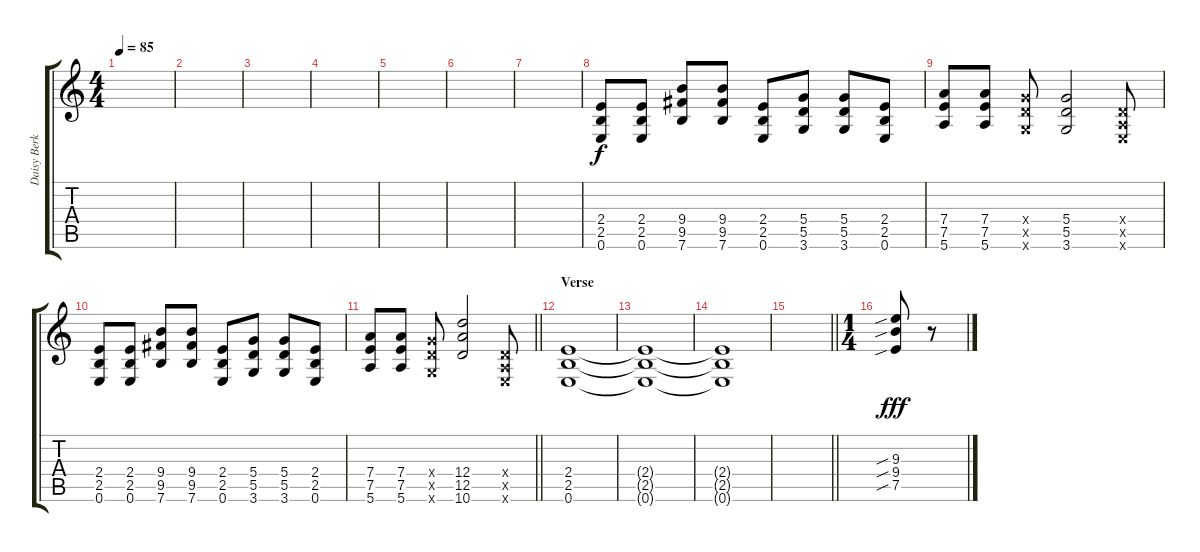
\track ("Daisy Berkowitz" "Daisy Berk") {instrument overdrivenguitar}
\staff {score tabs}
\tuning (E4 B3 G3 D3 A2 E2) {hide}
\ts (4 4)
\tempo 85
\clef g2
\ks c
|
|
|
|
|
|
|
(2.4 2.5 0.6).8 (2.4 2.5 0.6).8 (9.4 9.5 7.6).8 (9.4 9.5 7.6).8 (2.4 2.5 0.6).8 (5.4 5.5 3.6).8 (5.4 5.5 3.6).8 (2.4 2.5 0.6).8 |
(7.4 7.5 5.6).8 (7.4 7.5 5.6).8 (5.4{x} 5.5{x} 3.6{x}).8 (5.4 5.5 3.6).2 (0.4{x} 0.5{x} 0.6{x}).8 |
(2.4 2.5 0.6).8 (2.4 2.5 0.6).8 (9.4 9.5 7.6).8 (9.4 9.5 7.6).8 (2.4 2.5 0.6).8 (5.4 5.5 3.6).8 (5.4 5.5 3.6).8 (2.4 2.5 0.6).8 |
\barLineRight lightlight
(7.4 7.5 5.6).8 (7.4 7.5 5.6).8 (5.4{x} 5.5{x} 3.6{x}).8 (12.4 12.5 10.6).2 (0.4{x} 0.5{x} 0.6{x}).8 |
\section ("" "Verse")
(2.4 2.5 0.6).1{volume 0} |
(2.4{t} 2.5{t} 0.6{t}).1{dy f} |
(2.4{t} 2.5{t} 0.6{t}).1 |
\barLineRight lightlight
|
\ts (1 4)
(9.3{sib} 9.4{sib} 7.5{sib}).8{dy fff} r.8
